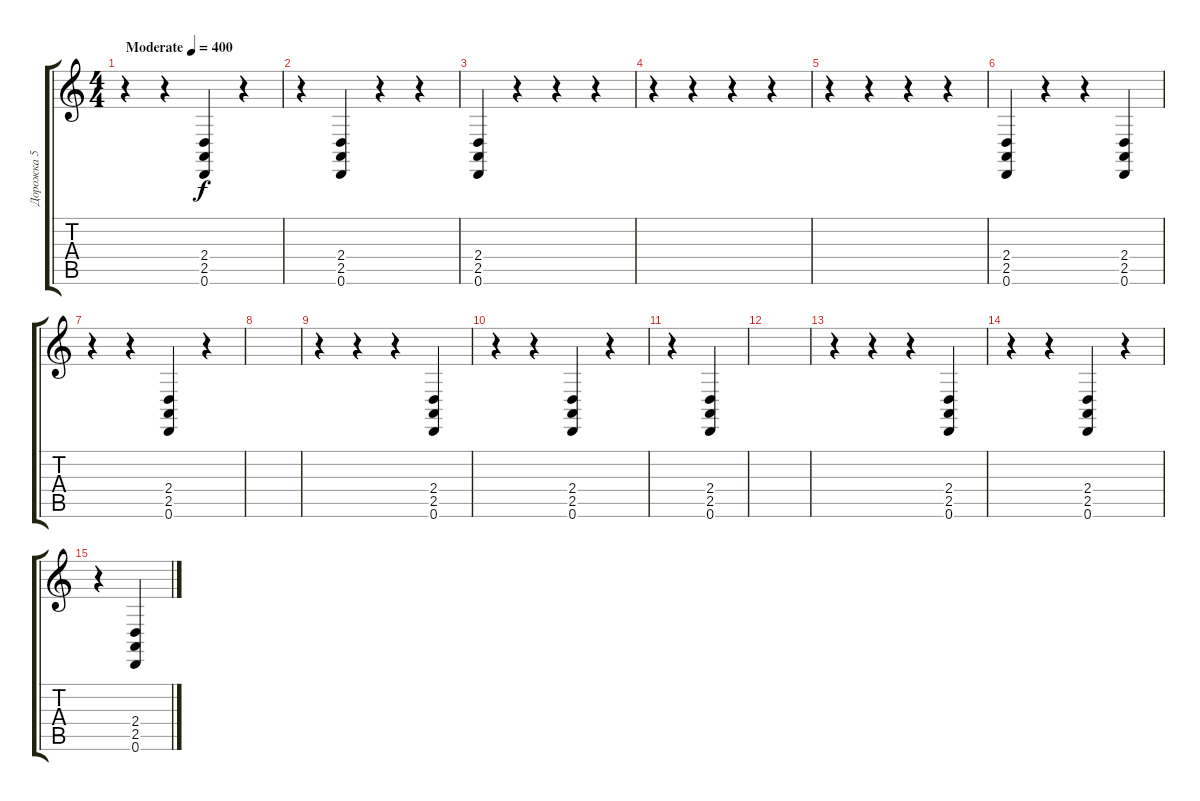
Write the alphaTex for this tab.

\track ("Дорожка 5" "Дорожка 5") {instrument tremolostrings}
\staff {score tabs}
\tuning (D4 A3 F3 C3 G2 D2) {hide}
\ts (4 4)
\tempo (400 "Moderate")
\clef g2
\ks c
r.4{dy f instrument tremolostrings} r.4 (2.4 2.5 0.6).4 r.4 |
r.4 (2.4 2.5 0.6).4 r.4 r.4 |
(2.4 2.5 0.6).4 r.4 r.4 r.4 |
r.4 r.4 r.4 r.4 |
r.4 r.4 r.4 r.4 |
(2.4 2.5 0.6).4 r.4 r.4 (2.4 2.5 0.6).4 |
r.4 r.4 (2.4 2.5 0.6).4 r.4 |
|
r.4 r.4 r.4 (2.4 2.5 0.6).4 |
r.4 r.4 (2.4 2.5 0.6).4 r.4 |
r.4 (2.4 2.5 0.6).4 |
|
r.4 r.4 r.4 (2.4 2.5 0.6).4 |
r.4 r.4 (2.4 2.5 0.6).4 r.4 |
r.4 (2.4 2.5 0.6).4
